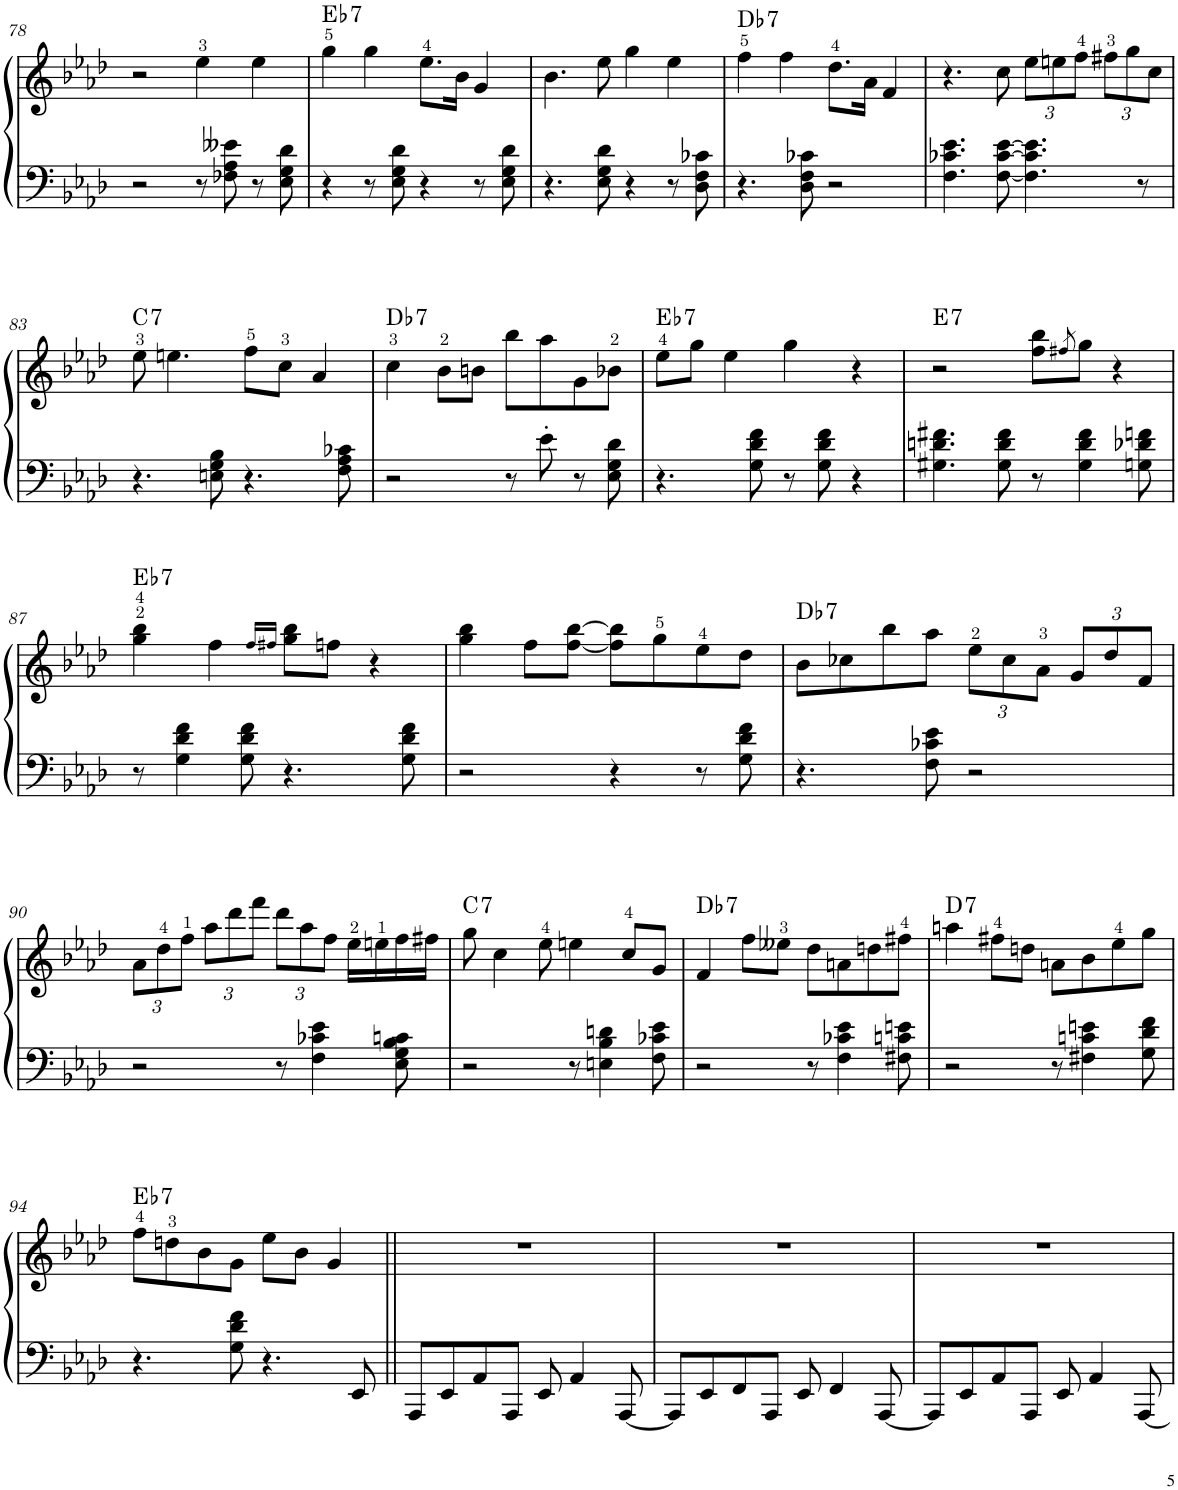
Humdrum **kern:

**kern	**kern	**harte
*part1	*part1	*part1
*staff2	*staff1	*
*I"Piano	*	*
*I'Pno.	*	*
!!LO:PB:g=z
*clefF4	*clefG2	*
*k[b-e-a-d-]	*k[b-e-a-d-]	*
*M4/4	*M4/4	*
=78	=78	=78
2r	2r	.
8r	4ee-\	.
8F-X\ 8A-\ 8e--X\	.	.
8r	4ee-\	.
8E-\ 8G\ 8d-\	.	.
=79	=79	=79
!	!	!LO:H:kt=7
4r	4gg\	Eb:7
8r	4gg\	.
8E-\ 8G\ 8d-\	.	.
4r	8.ee-\L	.
.	16b-\Jk	.
8r	4g/	.
8E-\ 8G\ 8d-\	.	.
=80	=80	=80
4.r	4.b-\	.
8E-\ 8G\ 8d-\	8ee-\	.
4r	4gg\	.
8r	4ee-\	.
8D-\ 8F\ 8c-X\	.	.
=81	=81	=81
!	!	!LO:H:kt=7
4.r	4ff\	Db:7
.	4ff\	.
8D-\ 8F\ 8c-X\	.	.
2r	8.dd-\L	.
.	16a-\Jk	.
.	4f/	.
=82	=82	=82
4.F\ 4.c-X\ 4.e-\	4.r	.
[8F\ [8c-\ [8e-\	8cc\	.
*	*Xbrackettup	*
4.F\] 4.c-\] 4.e-\]	12ee-\L	.
.	12een\	.
.	12ff\J	.
.	12ff#X\L	.
.	12gg\	.
8r	.	.
.	12cc\J	.
!!LO:LB:g=z
=83	=83	=83
!	!	!LO:H:kt=7
4.r	8ee-\	C:7
.	4.een\	.
8En\ 8G\ 8B-\	.	.
4.r	8ff\L	.
.	8cc\J	.
.	4a-/	.
8F\ 8A-\ 8c-X\	.	.
=84	=84	=84
!	!	!LO:H:kt=7
2r	4cc\	Db:7
.	8b-\L	.
.	8bn\J	.
8r	8bb-\L	.
8e-'\	8aa-\	.
8r	8g\	.
8E-\ 8G\ 8d-\	8b-X\J	.
=85	=85	=85
!	!	!LO:H:kt=7
4.r	8ee-\L	Eb:7
.	8gg\J	.
.	4ee-\	.
8G\ 8d-\ 8f\	.	.
8r	4gg\	.
8G\ 8d-\ 8f\	.	.
4r	4r	.
=86	=86	=86
!	!	!LO:H:kt=7
4.G#X\ 4.dn\ 4.f#X\	2r	E:7
8G#\ 8d\ 8f#\	.	.
8r	8ff\ 8bb-\L	.
.	8qff#X/	.
4G#\ 4d\ 4f#\	8gg\J	.
.	4r	.
8Gn\ 8d-X\ 8fn\	.	.
!!LO:LB:g=z
=87	=87	=87
!	!	!LO:H:kt=7
8r	4gg\ 4bb-\	Eb:7
4G\ 4d-\ 4f\	.	.
.	4ff\	.
8G\ 8d-\ 8f\	.	.
.	16qff/LL	.
.	16qff#X/JJ	.
4.r	8gg\ 8bb-\L	.
.	8ffn\J	.
.	4r	.
8G\ 8d-\ 8f\	.	.
=88	=88	=88
2r	4gg\ 4bb-\	.
.	8ff\L	.
.	[8ff\ [8bb-\J	.
4r	8ff\] 8bb-\]L	.
.	8gg\	.
8r	8ee-\	.
8G\ 8d-\ 8f\	8dd-\J	.
=89	=89	=89
!	!	!LO:H:kt=7
4.r	8b-\L	Db:7
.	8cc-X\	.
.	8bb-\	.
8F\ 8c-X\ 8e-\	8aa-\J	.
2r	12ee-\L	.
.	12cc-\	.
.	12a-\J	.
.	12g/L	.
.	12dd-/	.
.	12f/J	.
!!LO:LB:g=z
=90	=90	=90
2r	12a-\L	.
.	12dd-\	.
.	12ff\J	.
.	12aa-\L	.
.	12ddd-\	.
.	12fff\J	.
8r	12ddd-\L	.
.	12aa-\	.
4F\ 4c-X\ 4e-\	.	.
.	12ff\J	.
.	16ee-\LL	.
.	16een\	.
8E-\ 8G\ 8B-\ 8cn\	16ff\	.
.	16ff#X\JJ	.
=91	=91	=91
!	!	!LO:H:kt=7
2r	8gg\	C:7
.	4cc\	.
.	8ee-\	.
8r	4een\	.
4En\ 4B-\ 4dn\	.	.
.	8cc/L	.
8F\ 8c-X\ 8e-\	8g/J	.
=92	=92	=92
!	!	!LO:H:kt=7
2r	4f/	Db:7
.	8ff\L	.
.	8ee--X\J	.
8r	8dd-\L	.
4F\ 4c-X\ 4e-\	8an\	.
.	8ddn\	.
8F#X\ 8cn\ 8en\	8ff#X\J	.
=93	=93	=93
!	!	!LO:H:kt=7
2r	4aan\	D:7
.	8ff#X\L	.
.	8ddn\J	.
8r	8an\L	.
4F#X\ 4cn\ 4en\	8b-\	.
.	8ee-\	.
8G\ 8d-\ 8f\	8gg\J	.
!!LO:LB:g=z
=94	=94	=94
!	!	!LO:H:kt=7
4.r	8ff\L	Eb:7
.	8ddn\	.
.	8b-\	.
8G\ 8d-\ 8f\	8g\J	.
4.r	8ee-\L	.
.	8b-\J	.
.	4g/	.
8EE-/	.	.
=95||	=95||	=95||
8AAA-/L	1r	.
8EE-/	.	.
8AA-/	.	.
8AAA-/J	.	.
8EE-/	.	.
4AA-/	.	.
[8AAA-/	.	.
=96	=96	=96
8AAA-/L]	1r	.
8EE-/	.	.
8FF/	.	.
8AAA-/J	.	.
8EE-/	.	.
4FF/	.	.
[8AAA-/	.	.
=97	=97	=97
8AAA-/L]	1r	.
8EE-/	.	.
8AA-/	.	.
8AAA-/J	.	.
8EE-/	.	.
4AA-/	.	.
[8AAA-/	.	.
=	=	=
*-	*-	*-
